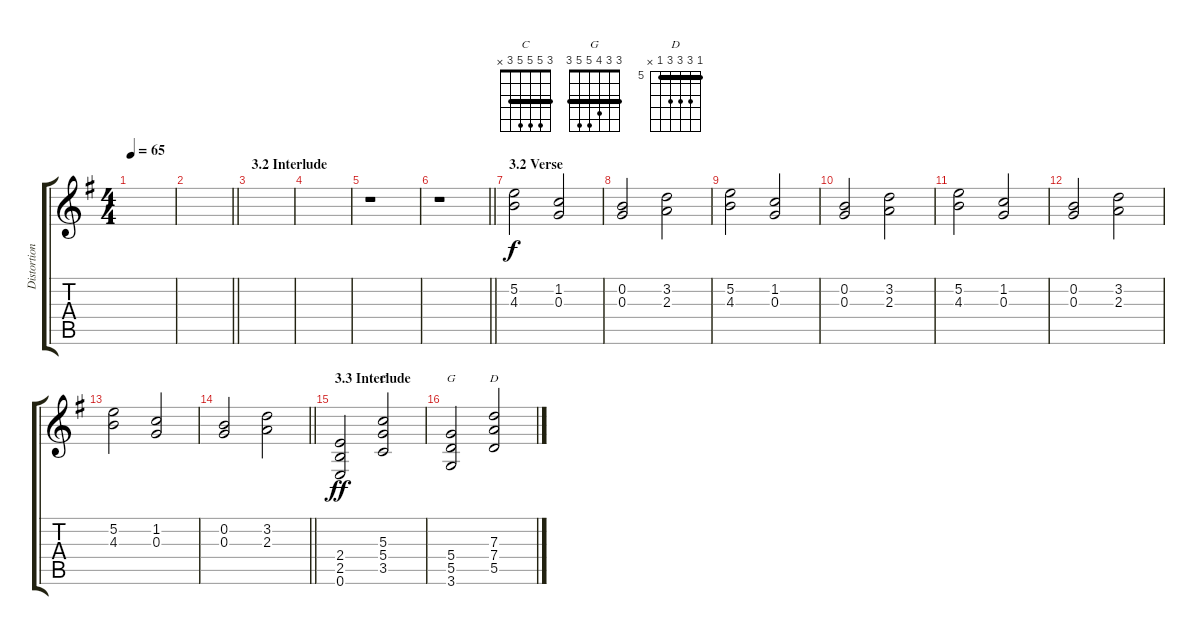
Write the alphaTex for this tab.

\track ("Distortion 2" "Distortion") {instrument overdrivenguitar}
\staff {score tabs}
\tuning (E4 B3 G3 D3 A2 E2) {hide}
\chord ("C" 3 5 5 5 3 x) {barre 3}
\chord ("G" 3 3 4 5 5 3) {barre 3}
\chord ("D" 5 7 7 7 5 x) {firstfret 5 barre 5}
\ts (4 4)
\tempo 65
\clef g2
\ks eminor
|
\barLineRight lightlight
|
\section ("" "3.2 Interlude")
|
|
r.1 |
\barLineRight lightlight
r.1 |
\section ("" "3.2 Verse")
(5.2 4.3).2 (1.2 0.3).2 |
(0.2 0.3).2 (3.2 2.3).2 |
(5.2 4.3).2 (1.2 0.3).2 |
(0.2 0.3).2 (3.2 2.3).2 |
(5.2 4.3).2 (1.2 0.3).2 |
(0.2 0.3).2 (3.2 2.3).2 |
(5.2 4.3).2 (1.2 0.3).2 |
\barLineRight lightlight
(0.2 0.3).2 (3.2 2.3).2 |
\section ("" "3.3 Interlude")
(2.4 2.5 0.6).2{dy ff volume 16} (5.3 5.4 3.5).2{ch "C"} |
(5.4 5.5 3.6).2{ch "G"} (7.3 7.4 5.5).2{ch "D"}
